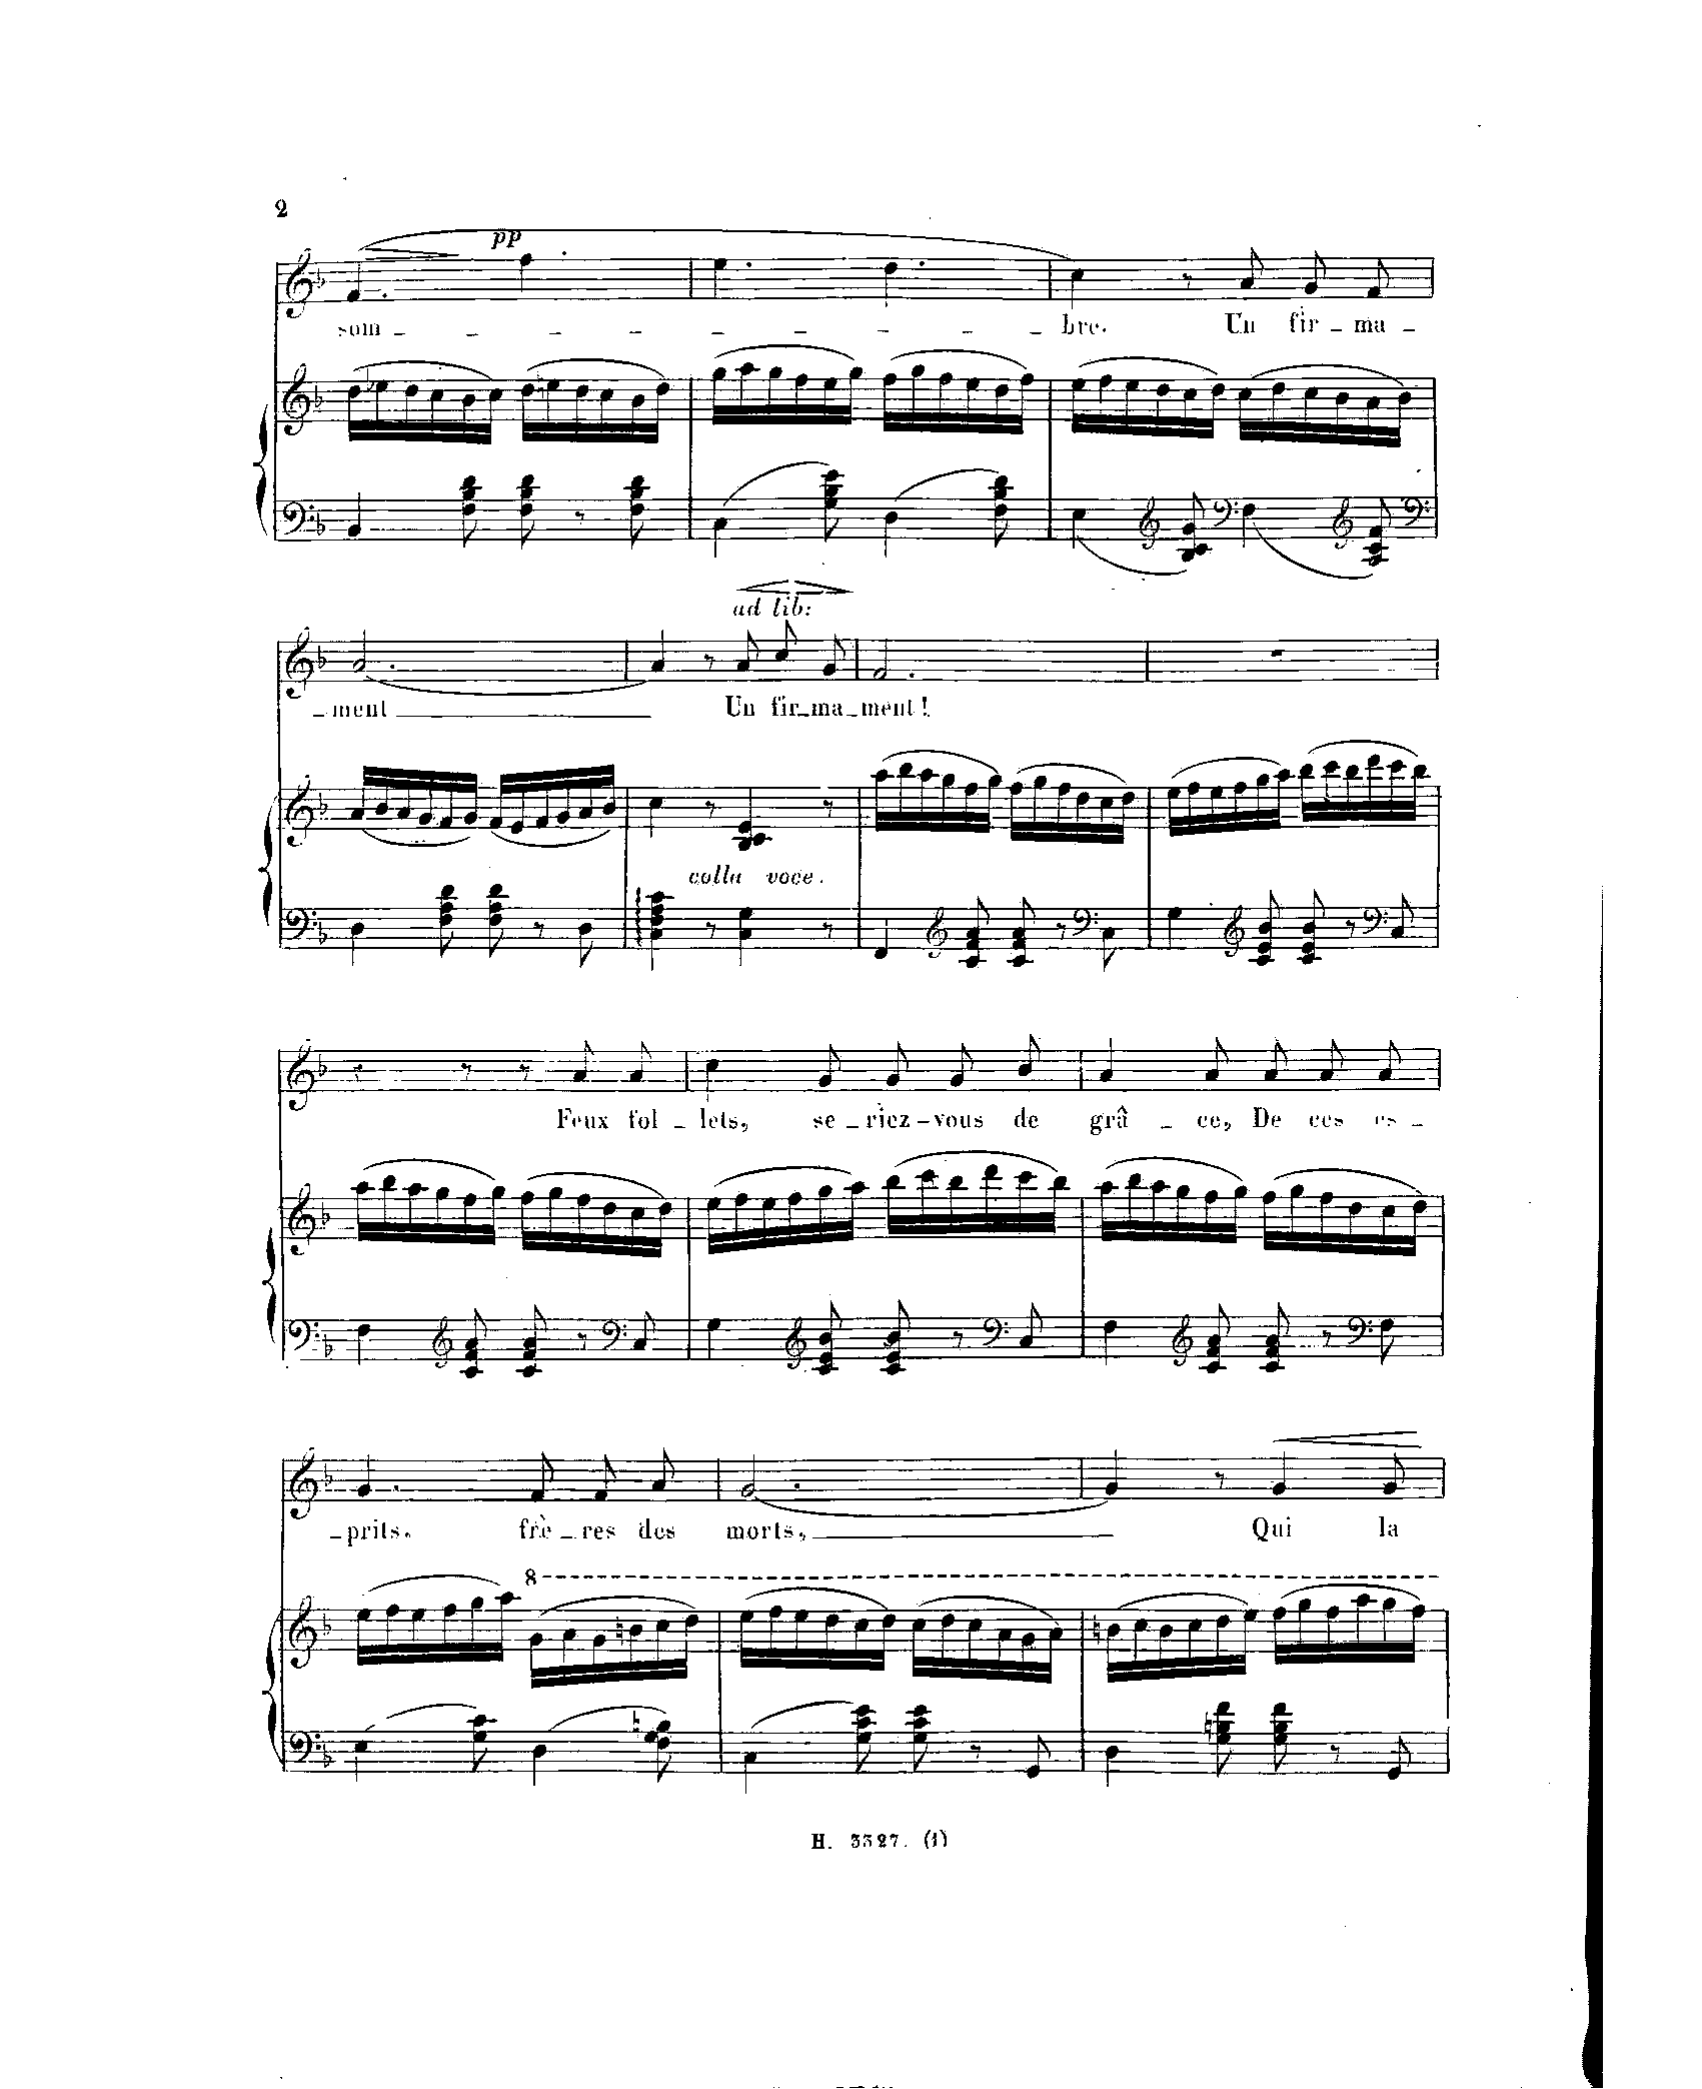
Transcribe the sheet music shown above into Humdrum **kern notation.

**kern	**kern	**kern	**text	**dynam
*part2	*part2	*part1	*part1	*part1
*staff3	*staff2	*staff1	*staff1	*staff1
*I"Piano	*	*I"Chant Voice	*	*
*I'Pno	*	*	*	*
*clefF4	*clefG2	*clefG2	*	*
*k[b-]	*k[b-]	*k[b-]	*	*
*M6/8	*M6/8	*M6/8	*	*
=12	=12	=12	=12	=12
!	!	!	!	!LO:HP:b
4BB-/	(16dd\LL	(4.f/	som-	>
.	16ee-X\	.	.	.
.	16dd\	.	.	.
.	16cc\	.	.	.
8F\ 8B-\ 8d\	16b-\	.	.	.
.	16cc\JJ)	.	.	.
!	!	!	!	!LO:DY:n=1:a
8F\ 8B-\ 8d\	(16dd\LL	4.ff\	.	] pp
.	16een\	.	.	.
8r	16dd\	.	.	.
.	16cc\	.	.	.
8F\ 8B-\ 8d\	16b-\	.	.	.
.	16dd\JJ)	.	.	.
=13	=13	=13	=13	=13
4C\	(16gg\LL	4.ee\	.	.
.	16aa\	.	.	.
.	16gg\	.	.	.
.	16ff\	.	.	.
8G\ 8B-\ 8e\	16ee\	.	.	.
.	16gg\JJ)	.	.	.
4D\	(16ff\LL	4.dd\	.	.
.	16gg\	.	.	.
.	16ff\	.	.	.
.	16ee\	.	.	.
8F\ 8B-\ 8d\	16dd\	.	.	.
.	16ff\JJ)	.	.	.
=14	=14	=14	=14	=14
4E\	(16ee\LL	4cc\)	-bre.	.
.	16ff\	.	.	.
.	16ee\	.	.	.
.	16dd\	.	.	.
*clefG2	*	*	*	*
8B-/ 8c/ 8g/	16cc\	8r	.	.
.	16dd\JJ)	.	.	.
*clefF4	*	*	*	*
4F\	(16cc\LL	8a/L	Un	.
.	16dd\	.	.	.
.	16cc\	8g/	fir-	.
.	16b-\	.	.	.
*clefG2	*	*	*	*
8A/ 8c/ 8f/	16a\	8f/J	-ma-	.
.	16b-\JJ)	.	.	.
=15	=15	=15	=15	=15
*clefF4	*	*	*	*
4D\	(16a/LL	[2.a/	– ment	.
.	16b-/	.	.	.
.	16a/	.	.	.
.	16g/	.	.	.
8F\ 8A\ 8d\	16f/	.	.	.
.	16g/JJ)	.	.	.
8F\ 8A\ 8d\	(16f/LL	.	.	.
.	16e/	.	.	.
8r	16f/	.	.	.
.	16g/	.	.	.
8D\	16a/	.	.	.
.	16b-/JJ)	.	.	.
=16	=16	=16	=16	=16
4C\ 4F\ 4A\ 4c\	4cc\	4a/]	.	.
8r	8r	8r	.	.
!	!LO:TX:i:t=colla voce	!	!	!
!	!	!	!	!LO:HP:b
4C\ 4G\	4B-/ 4c/ 4e/	8a/L	Un	<
!	!	!LO:TX:i:t=ad lib	!	!
!	!	!	!	!LO:HP:n=1:b
.	.	8cc/	fir-	[ >
8r	8r	8g/J	-ma-	]
=17	=17	=17	=17	=17
4FF/	(16aa\LL	2.f/	-ment!	.
.	16bb-\	.	.	.
.	16aa\	.	.	.
.	16gg\	.	.	.
*clefG2	*	*	*	*
8c/ 8f/ 8a/	16ff\	.	.	.
.	16gg\JJ)	.	.	.
8c/ 8f/ 8a/	(16ff\LL	.	.	.
.	16gg\	.	.	.
8r	16ff\	.	.	.
.	16dd\	.	.	.
*clefF4	*	*	*	*
8C\	16cc\	.	.	.
.	16dd\JJ)	.	.	.
=18	=18	=18	=18	=18
4G\	(16ee\LL	2.r	.	.
.	16ff\	.	.	.
.	16ee\	.	.	.
.	16ff\	.	.	.
*clefG2	*	*	*	*
8c/ 8e/ 8b-/	16gg\	.	.	.
.	16aa\JJ)	.	.	.
8c/ 8e/ 8b-/	(16bb-\LL	.	.	.
.	16ccc\	.	.	.
8r	16bb-\	.	.	.
.	16ddd\	.	.	.
*clefF4	*	*	*	*
8C/	16ccc\	.	.	.
.	16bb-\JJ)	.	.	.
=19	=19	=19	=19	=19
4F\	(16aa\LL	4r	.	.
.	16bb-\	.	.	.
.	16aa\	.	.	.
.	16gg\	.	.	.
*clefG2	*	*	*	*
8c/ 8f/ 8a/	16ff\	8r	.	.
.	16gg\JJ)	.	.	.
8c/ 8f/ 8a/	(16ff\LL	8r	.	.
.	16gg\	.	.	.
8r	16ff\	8a/L	Feux	.
.	16dd\	.	.	.
*clefF4	*	*	*	*
8C/	16cc\	8a/J	fol-	.
.	16dd\JJ)	.	.	.
=20	=20	=20	=20	=20
4G\	(16ee\LL	4cc\	-lets,	.
.	16ff\	.	.	.
.	16ee\	.	.	.
.	16ff\	.	.	.
*clefG2	*	*	*	*
8c/ 8e/ 8b-/	16gg\	8g/	se-	.
.	16aa\JJ)	.	.	.
8c/ 8e/ 8b-/	(16bb-\LL	8g/L	-riez-	.
.	16ccc\	.	.	.
8r	16bb-\	8g/	-vous	.
.	16ddd\	.	.	.
*clefF4	*	*	*	*
8C/	16ccc\	8b-/J	de	.
.	16bb-\JJ)	.	.	.
=21	=21	=21	=21	=21
4F\	(16aa\LL	4a/	grâ-	.
.	16bb-\	.	.	.
.	16aa\	.	.	.
.	16gg\	.	.	.
*clefG2	*	*	*	*
8c/ 8f/ 8a/	16ff\	8a/	-ce,	.
.	16gg\JJ)	.	.	.
8c/ 8f/ 8a/	(16ff\LL	8a/L	De	.
.	16gg\	.	.	.
8r	16ff\	8a/	ces	.
.	16dd\	.	.	.
*clefF4	*	*	*	*
8F\	16cc\	8a/J	es-	.
.	16dd\JJ)	.	.	.
=22	=22	=22	=22	=22
4E\	(16ee\LL	4.g/	-– prits,	.
.	16ff\	.	.	.
.	16ee\	.	.	.
.	16ff\	.	.	.
8G\ 8c\	16gg\	.	.	.
.	16aa\JJ)	.	.	.
4D\	(16gg\LL	8f/L	frè-	.
.	16aa\	.	.	.
.	16gg\	8f/	-res	.
.	16bbn\	.	.	.
8F\ 8G\ 8Bn\	16ccc\	8a/J	des	.
.	16ddd\JJ)	.	.	.
=23	=23	=23	=23	=23
4C\	(16eee\LL	[2.g/	morts,	.
.	16fff\	.	.	.
.	16eee\	.	.	.
.	16ddd\	.	.	.
8G\ 8c\ 8e\	16ccc\	.	.	.
.	16ddd\JJ)	.	.	.
8G\ 8c\ 8e\	(16ccc\LL	.	.	.
.	16ddd\	.	.	.
8r	16ccc\	.	.	.
.	16aa\	.	.	.
8GG/	16gg\	.	.	.
.	16aa\JJ)	.	.	.
=24	=24	=24	=24	=24
4D\	(16bbn\LL	4g/]	.	.
.	16ccc\	.	.	.
.	16bb\	.	.	.
.	16ccc\	.	.	.
8G\ 8Bn\ 8f\	16ddd\	8r	.	.
.	16eee\JJ)	.	.	.
!	!	!	!	!LO:HP:b
8G\ 8B\ 8f\	(16fff\LL	4g/	Qui	<
.	16ggg\	.	.	.
8r	16fff\	.	.	.
.	16aaa\	.	.	.
8GG/	16ggg\	8g/	la	.
.	16fff\JJ)	.	.	.
.	.	.	.	[
=	=	=	=	=
*-	*-	*-	*-	*-
